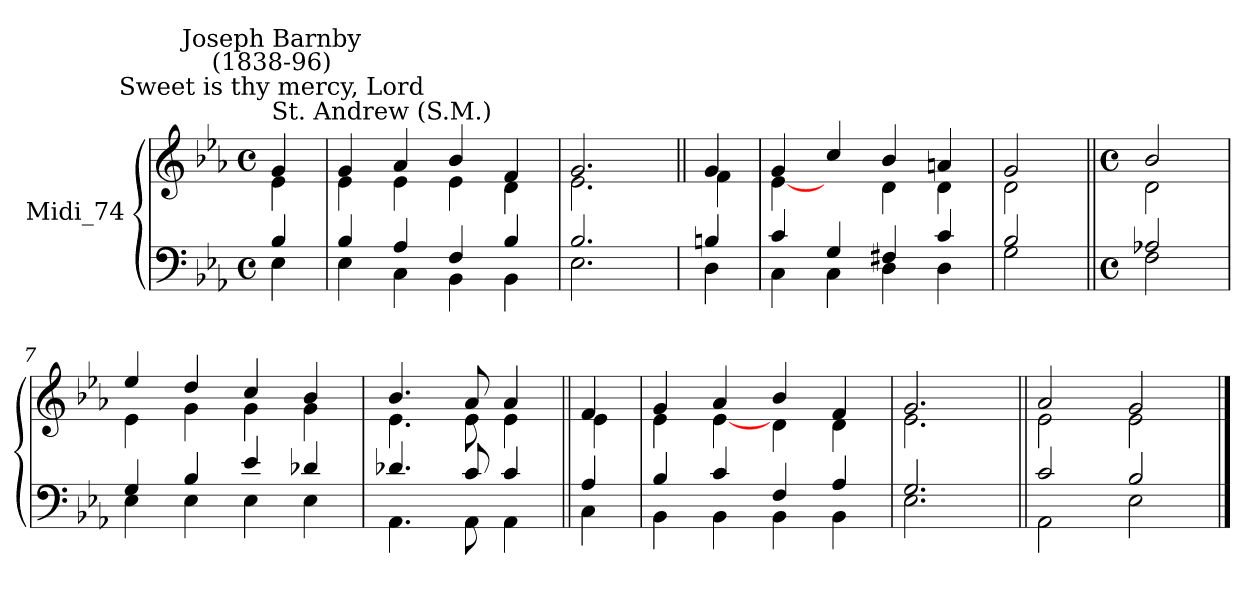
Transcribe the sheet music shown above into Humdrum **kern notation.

**kern	**kern
*part2	*part1
*staff2	*staff1
*I"Midi_74	*I"Midi_74
*clefF4	*clefG2
*k[b-e-a-]	*k[b-e-a-]
*E-:	*E-:
*M4/4	*M4/4
*met(c)	*met(c)
=	=
*^	*^
!	!	!LO:TX:a:t=St. Andrew (S.M.)	!
!	!	!LO:TX:a:cj:t=Sweet is thy mercy, Lord	!
!	!	!LO:TX:a:cj:t=Joseph Barnby\n(1838-96)	!
4B-/	4E-\	4g/	4e-\
=1	=1	=1	=1
4B-/	4E-\	4g/	4e-\
4A-/	4C\	4a-/	4e-\
4F/	4BB-\	4b-/	4e-\
4B-/	4BB-\	4f/	4d\
=2	=2	=2	=2
2.B-/	2.E-\	2.g/	2.e-\
=3	=3	=3||	=3||
4Bn/	4D\	4g/	4f\
=4	=4	=4	=4
4c/	4C\	4g/	[4e-\
4G/	4C\	4cc/	4ryy
4F#X/	4D\	4b-/	4d\
4c/	4D\	4an/	4d\
=5	=5	=5	=5
2B-/	2G\	2g/	2d\
!!LO:LB:g=z	!!
=6||	=6||	=6||	=6||
*M4/4	*	*M4/4	*
*met(c)	*	*met(c)	*
2A-X/	2F\	2b-/	2d\
=7	=7	=7	=7
4G/	4E-\	4ee-/	4e-\
4B-/	4E-\	4dd/	4g\
4e-/	4E-\	4cc/	4g\
4d-X/	4E-\	4b-/	4g\
=8	=8	=8	=8
4.d-X/	4.AA-\	4.b-/	4.e-\
8c/	8AA-\	8a-/	8e-\
4c/	4AA-\	4a-/	4e-\
=9||	=9||	=9||	=9||
4A-/	4C\	4f/	4e-\
=10	=10	=10	=10
4B-/	4BB-\	4g/	4e-\
4c/	4BB-\	4a-/	[4e-\
4F/	4BB-\	4b-/	4d\
4A-/	4BB-\	4f/	4d\
=11	=11	=11	=11
2.G/	2.E-\	2.g/	2.e-\
=12||	=12||	=12||	=12||
2c/	2AA-\	2a-/	2e-\
2B-/	2E-\	2g/	2e-\
*v	*v	*	*
*	*v	*v
==	==
*-	*-
